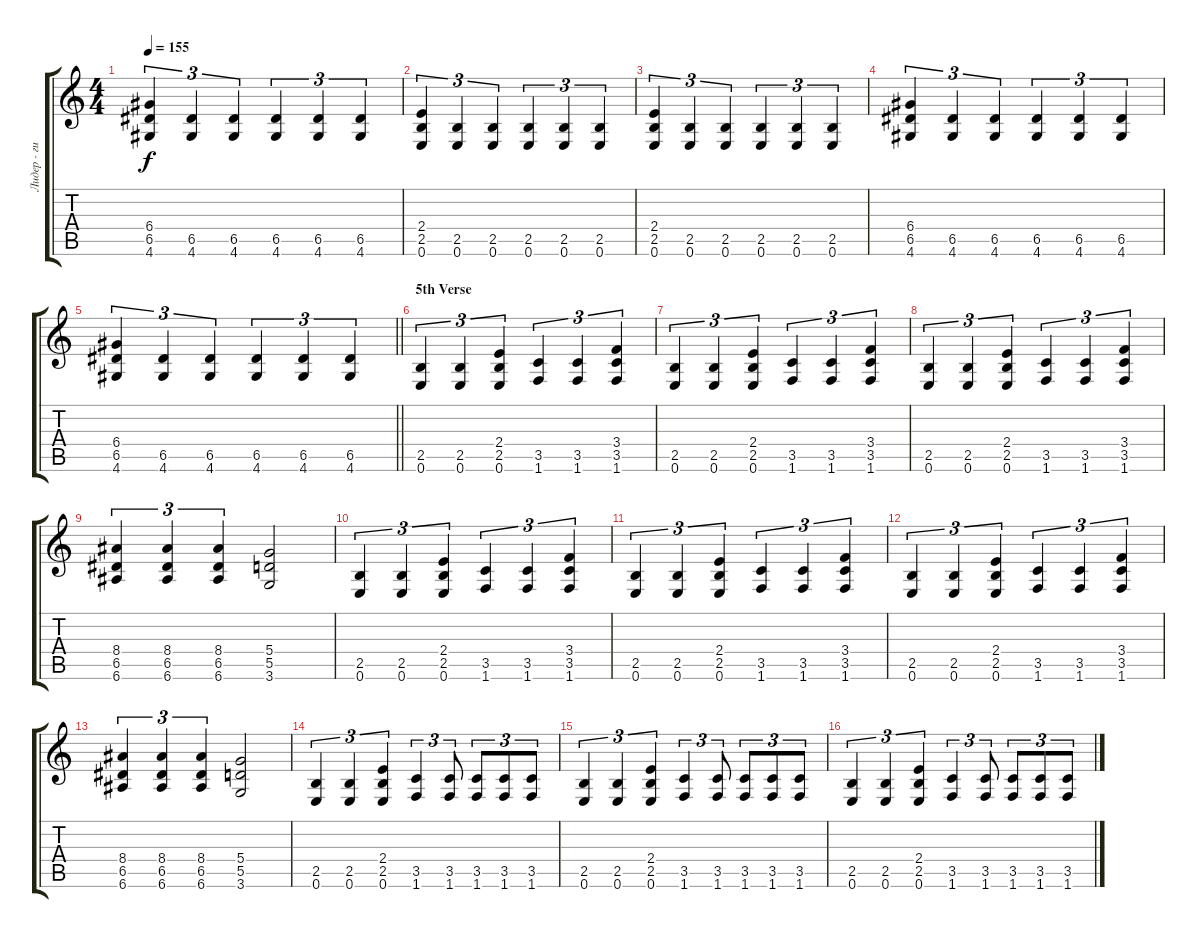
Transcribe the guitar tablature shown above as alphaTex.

\track ("Лидер - гитара" "Лидер - ги") {instrument distortionguitar}
\staff {score tabs}
\tuning (E4 B3 G3 D3 A2 E2) {hide}
\ts (4 4)
\tempo 155
\clef g2
\ks c
(6.4 6.5 4.6).4{tu (3 2) dy f} (6.5 4.6).4{tu (3 2)} (6.5 4.6).4{tu (3 2)} (6.5 4.6).4{tu (3 2)} (6.5 4.6).4{tu (3 2)} (6.5 4.6).4{tu (3 2)} |
(2.4 2.5 0.6).4{tu (3 2)} (2.5 0.6).4{tu (3 2)} (2.5 0.6).4{tu (3 2)} (2.5 0.6).4{tu (3 2)} (2.5 0.6).4{tu (3 2)} (2.5 0.6).4{tu (3 2)} |
(2.4 2.5 0.6).4{tu (3 2)} (2.5 0.6).4{tu (3 2)} (2.5 0.6).4{tu (3 2)} (2.5 0.6).4{tu (3 2)} (2.5 0.6).4{tu (3 2)} (2.5 0.6).4{tu (3 2)} |
(6.4 6.5 4.6).4{tu (3 2)} (6.5 4.6).4{tu (3 2)} (6.5 4.6).4{tu (3 2)} (6.5 4.6).4{tu (3 2)} (6.5 4.6).4{tu (3 2)} (6.5 4.6).4{tu (3 2)} |
\barLineRight lightlight
(6.4 6.5 4.6).4{tu (3 2)} (6.5 4.6).4{tu (3 2)} (6.5 4.6).4{tu (3 2)} (6.5 4.6).4{tu (3 2)} (6.5 4.6).4{tu (3 2)} (6.5 4.6).4{tu (3 2)} |
\section ("" "5th Verse")
(2.5 0.6).4{tu (3 2)} (2.5 0.6).4{tu (3 2)} (2.4 2.5 0.6).4{tu (3 2)} (3.5 1.6).4{tu (3 2)} (3.5 1.6).4{tu (3 2)} (3.4 3.5 1.6).4{tu (3 2)} |
(2.5 0.6).4{tu (3 2)} (2.5 0.6).4{tu (3 2)} (2.4 2.5 0.6).4{tu (3 2)} (3.5 1.6).4{tu (3 2)} (3.5 1.6).4{tu (3 2)} (3.4 3.5 1.6).4{tu (3 2)} |
(2.5 0.6).4{tu (3 2)} (2.5 0.6).4{tu (3 2)} (2.4 2.5 0.6).4{tu (3 2)} (3.5 1.6).4{tu (3 2)} (3.5 1.6).4{tu (3 2)} (3.4 3.5 1.6).4{tu (3 2)} |
(8.4 6.5 6.6).4{tu (3 2)} (8.4 6.5 6.6).4{tu (3 2)} (8.4 6.5 6.6).4{tu (3 2)} (5.4 5.5 3.6).2 |
(2.5 0.6).4{tu (3 2)} (2.5 0.6).4{tu (3 2)} (2.4 2.5 0.6).4{tu (3 2)} (3.5 1.6).4{tu (3 2)} (3.5 1.6).4{tu (3 2)} (3.4 3.5 1.6).4{tu (3 2)} |
(2.5 0.6).4{tu (3 2)} (2.5 0.6).4{tu (3 2)} (2.4 2.5 0.6).4{tu (3 2)} (3.5 1.6).4{tu (3 2)} (3.5 1.6).4{tu (3 2)} (3.4 3.5 1.6).4{tu (3 2)} |
(2.5 0.6).4{tu (3 2)} (2.5 0.6).4{tu (3 2)} (2.4 2.5 0.6).4{tu (3 2)} (3.5 1.6).4{tu (3 2)} (3.5 1.6).4{tu (3 2)} (3.4 3.5 1.6).4{tu (3 2)} |
(8.4 6.5 6.6).4{tu (3 2)} (8.4 6.5 6.6).4{tu (3 2)} (8.4 6.5 6.6).4{tu (3 2)} (5.4 5.5 3.6).2 |
(2.5 0.6).4{tu (3 2)} (2.5 0.6).4{tu (3 2)} (2.4 2.5 0.6).4{tu (3 2)} (3.5 1.6).4{tu (3 2)} (3.5 1.6).8{tu (3 2)} (3.5 1.6).8{tu (3 2)} (3.5 1.6).8{tu (3 2)} (3.5 1.6).8{tu (3 2)} |
(2.5 0.6).4{tu (3 2)} (2.5 0.6).4{tu (3 2)} (2.4 2.5 0.6).4{tu (3 2)} (3.5 1.6).4{tu (3 2)} (3.5 1.6).8{tu (3 2)} (3.5 1.6).8{tu (3 2)} (3.5 1.6).8{tu (3 2)} (3.5 1.6).8{tu (3 2)} |
(2.5 0.6).4{tu (3 2)} (2.5 0.6).4{tu (3 2)} (2.4 2.5 0.6).4{tu (3 2)} (3.5 1.6).4{tu (3 2)} (3.5 1.6).8{tu (3 2)} (3.5 1.6).8{tu (3 2)} (3.5 1.6).8{tu (3 2)} (3.5 1.6).8{tu (3 2)}
